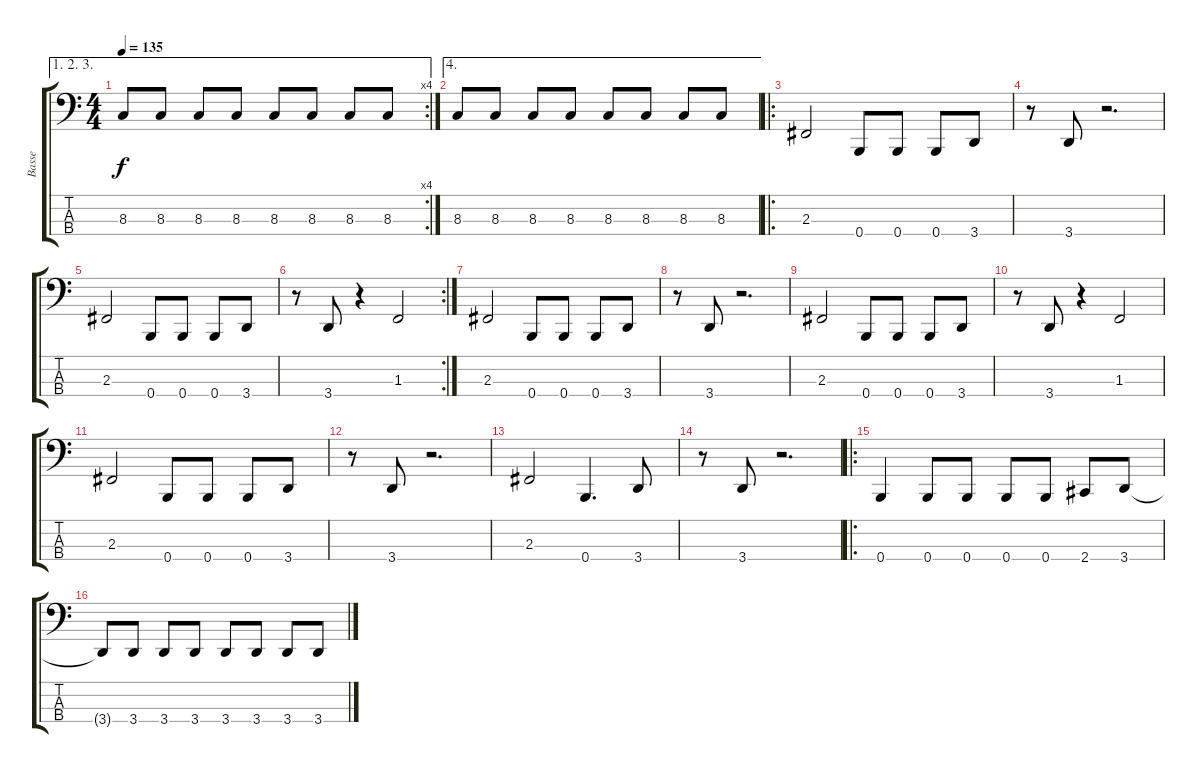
\track ("Basse" "Basse") {instrument electricbassfinger}
\staff {score tabs}
\tuning (D2 A1 E1 B0) {hide}
\ae (1 2 3)
\rc 4
\ts (4 4)
\tempo 135
\clef f4
\ks c
8.3.8{dy f} 8.3.8 8.3.8 8.3.8 8.3.8 8.3.8 8.3.8 8.3.8 |
\ae 4
8.3.8 8.3.8 8.3.8 8.3.8 8.3.8 8.3.8 8.3.8 8.3.8 |
\ro
2.3.2 0.4.8 0.4.8 0.4.8 3.4.8 |
r.8 3.4.8 r.2{d} |
2.3.2 0.4.8 0.4.8 0.4.8 3.4.8 |
\rc 2
r.8 3.4.8 r.4 1.3.2 |
2.3.2 0.4.8 0.4.8 0.4.8 3.4.8 |
r.8 3.4.8 r.2{d} |
2.3.2 0.4.8 0.4.8 0.4.8 3.4.8 |
r.8 3.4.8 r.4 1.3.2 |
2.3.2 0.4.8 0.4.8 0.4.8 3.4.8 |
r.8 3.4.8 r.2{d} |
2.3.2 0.4.4{d} 3.4.8 |
r.8 3.4.8 r.2{d} |
\ro
0.4.4 0.4.8 0.4.8 0.4.8 0.4.8 2.4.8 3.4.8 |
3.4{t}.8 3.4.8 3.4.8 3.4.8 3.4.8 3.4.8 3.4.8 3.4.8
